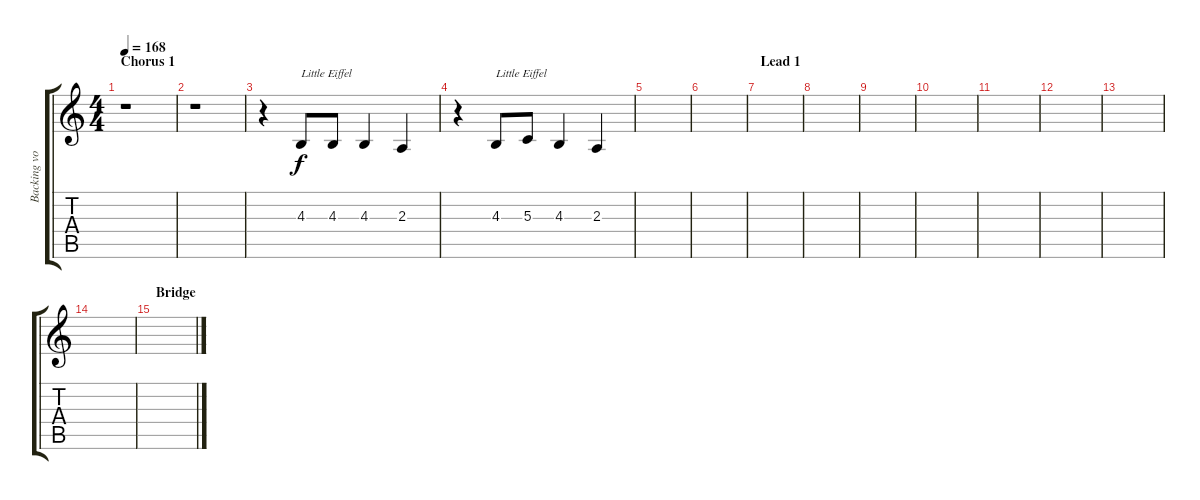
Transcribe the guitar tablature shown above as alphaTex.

\track ("Backing vocals" "Backing vo") {instrument flute}
\staff {score tabs}
\tuning (E4 B3 G3 D3 A2 E2) {hide}
\ts (4 4)
\section ("" "Chorus 1")
\tempo 168
\clef g2
\ks c
r.1{dy f} |
r.1 |
r.4 4.3.8{txt "Little Eiffel"} 4.3.8 4.3.4 2.3.4 |
r.4 4.3.8{txt "Little Eiffel"} 5.3.8 4.3.4 2.3.4 |
|
|
\section ("" "Lead 1")
|
|
|
|
|
|
|
|
\section ("" "Bridge")
